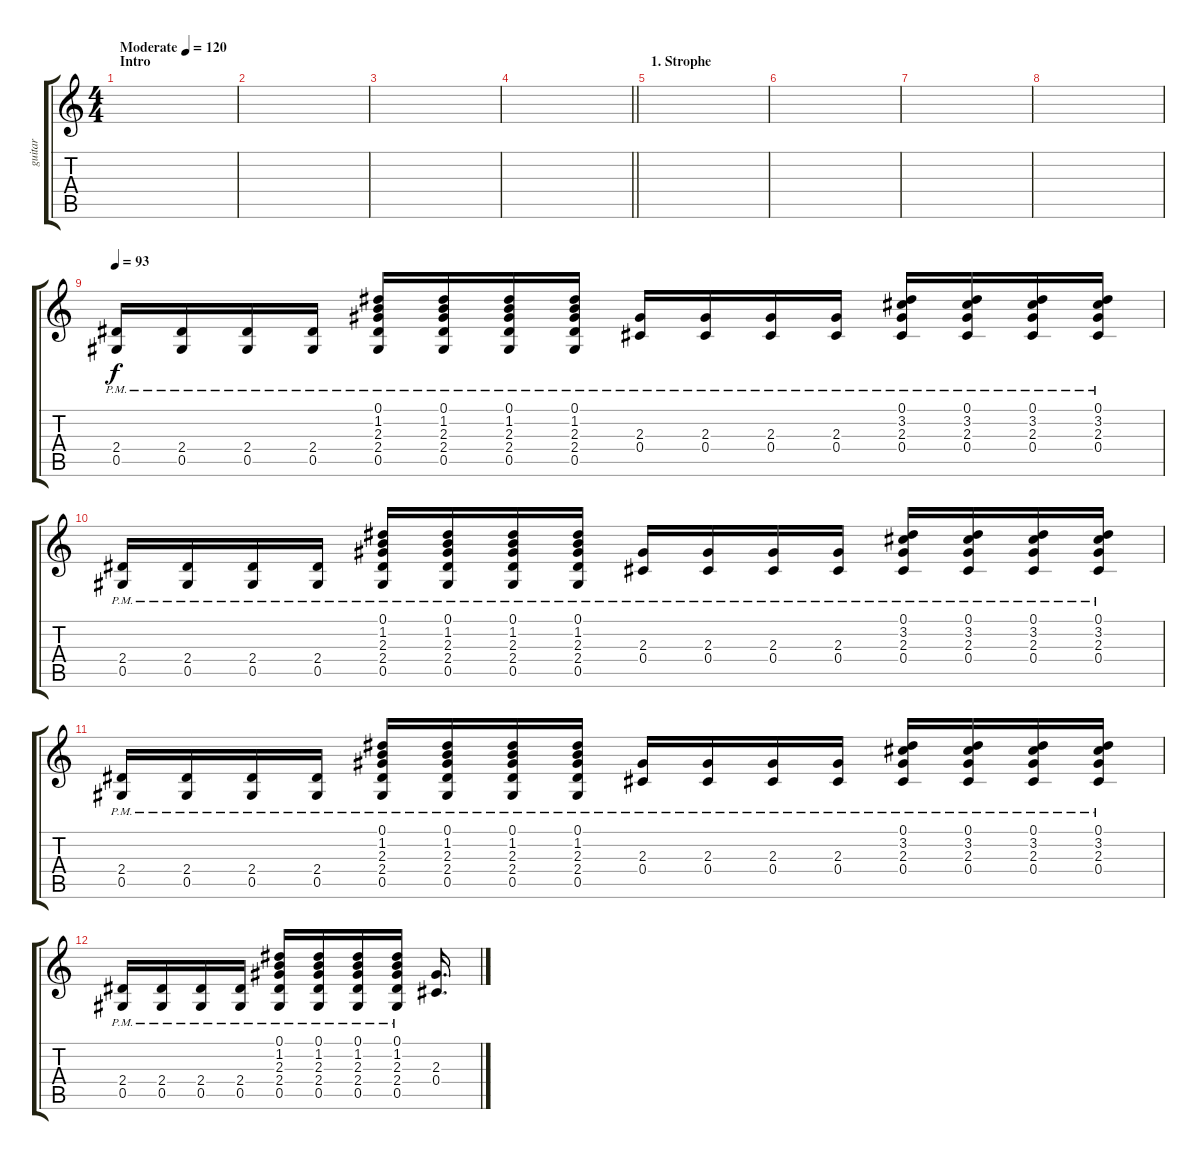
\track ("guitar" "guitar") {instrument distortionguitar}
\staff {score tabs}
\tuning (Eb4 Bb3 Gb3 Db3 Ab2 Eb2) {hide}
\ts (4 4)
\section ("" "Intro")
\tempo (120 "Moderate")
\tempo 89
\tempo (120 "Moderate")
\clef g2
\ks c
|
|
|
\barLineRight lightlight
|
\section ("" "1. Strophe")
|
|
|
|
\tempo 95
\tempo 93
(2.4{pm} 0.5{pm}).16 (2.4{pm} 0.5{pm}).16 (2.4{pm} 0.5{pm}).16 (2.4{pm} 0.5{pm}).16 (0.1{pm} 1.2{pm} 2.3 2.4{pm} 0.5{pm}).16 (0.1{pm} 1.2{pm} 2.3 2.4{pm} 0.5{pm}).16 (0.1{pm} 1.2{pm} 2.3{pm} 2.4{pm} 0.5{pm}).16 (0.1{pm} 1.2{pm} 2.3{pm} 2.4{pm} 0.5{pm}).16 (2.3{pm} 0.4{pm}).16 (2.3{pm} 0.4{pm}).16 (2.3{pm} 0.4{pm}).16 (2.3{pm} 0.4{pm}).16 (0.1{pm} 3.2{pm} 2.3{pm} 0.4{pm}).16 (0.1{pm} 3.2{pm} 2.3{pm} 0.4{pm}).16 (0.1{pm} 3.2{pm} 2.3{pm} 0.4{pm}).16 (0.1{pm} 3.2{pm} 2.3{pm} 0.4{pm}).16 |
(2.4{pm} 0.5{pm}).16 (2.4{pm} 0.5{pm}).16 (2.4{pm} 0.5{pm}).16 (2.4{pm} 0.5{pm}).16 (0.1{pm} 1.2{pm} 2.3 2.4{pm} 0.5{pm}).16 (0.1{pm} 1.2{pm} 2.3 2.4{pm} 0.5{pm}).16 (0.1{pm} 1.2{pm} 2.3{pm} 2.4{pm} 0.5{pm}).16 (0.1{pm} 1.2{pm} 2.3{pm} 2.4{pm} 0.5{pm}).16 (2.3{pm} 0.4{pm}).16 (2.3{pm} 0.4{pm}).16 (2.3{pm} 0.4{pm}).16 (2.3{pm} 0.4{pm}).16 (0.1{pm} 3.2{pm} 2.3{pm} 0.4{pm}).16 (0.1{pm} 3.2{pm} 2.3{pm} 0.4{pm}).16 (0.1{pm} 3.2{pm} 2.3{pm} 0.4{pm}).16 (0.1{pm} 3.2{pm} 2.3{pm} 0.4{pm}).16 |
(2.4{pm} 0.5{pm}).16 (2.4{pm} 0.5{pm}).16 (2.4{pm} 0.5{pm}).16 (2.4{pm} 0.5{pm}).16 (0.1{pm} 1.2{pm} 2.3 2.4{pm} 0.5{pm}).16 (0.1{pm} 1.2{pm} 2.3 2.4{pm} 0.5{pm}).16 (0.1{pm} 1.2{pm} 2.3{pm} 2.4{pm} 0.5{pm}).16 (0.1{pm} 1.2{pm} 2.3{pm} 2.4{pm} 0.5{pm}).16 (2.3{pm} 0.4{pm}).16 (2.3{pm} 0.4{pm}).16 (2.3{pm} 0.4{pm}).16 (2.3{pm} 0.4{pm}).16 (0.1{pm} 3.2{pm} 2.3{pm} 0.4{pm}).16 (0.1{pm} 3.2{pm} 2.3{pm} 0.4{pm}).16 (0.1{pm} 3.2{pm} 2.3{pm} 0.4{pm}).16 (0.1{pm} 3.2{pm} 2.3{pm} 0.4{pm}).16 |
(2.4{pm} 0.5{pm}).16 (2.4{pm} 0.5{pm}).16 (2.4{pm} 0.5{pm}).16 (2.4{pm} 0.5{pm}).16 (0.1{pm} 1.2{pm} 2.3 2.4{pm} 0.5{pm}).16 (0.1{pm} 1.2{pm} 2.3 2.4{pm} 0.5{pm}).16 (0.1{pm} 1.2{pm} 2.3{pm} 2.4{pm} 0.5{pm}).16 (0.1{pm} 1.2{pm} 2.3{pm} 2.4{pm} 0.5{pm}).16 (2.3 0.4).16{d}
